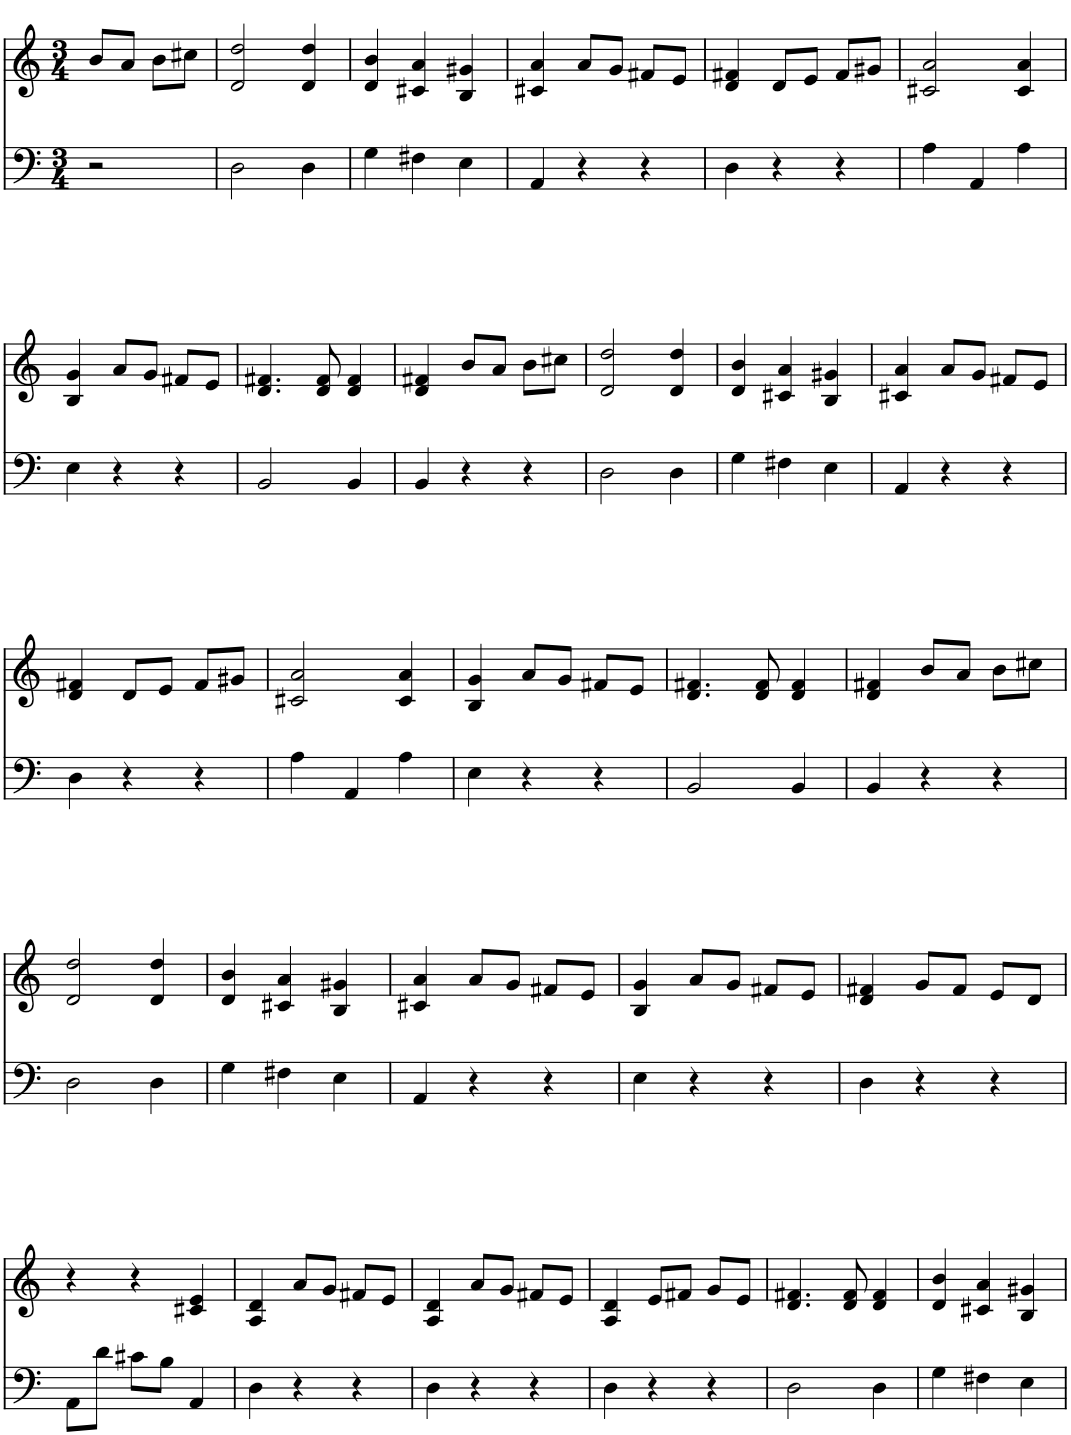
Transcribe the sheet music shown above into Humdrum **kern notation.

**kern	**kern
*part1	*part1
*staff2	*staff1
*I"Laute	*
*clefF4	*clefG2
*k[]	*k[]
*M3/4	*M3/4
=1	=1
2r	8b/L
.	8a/J
.	8b\L
.	8cc#X\J
=2	=2
2D\	2d/ 2dd/
4D\	4d/ 4dd/
=3	=3
4G\	4d/ 4b/
4F#X\	4c#X/ 4a/
4E\	4B/ 4g#X/
=4	=4
4AA/	4c#X/ 4a/
4r	8a/L
.	8g/J
4r	8f#X/L
.	8e/J
=5	=5
4D\	4d/ 4f#X/
4r	8d/L
.	8e/J
4r	8f#/L
.	8g#X/J
=6	=6
4A\	2c#X/ 2a/
4AA/	.
4A\	4c#/ 4a/
!!LO:LB:g=z
=7	=7
4E\	4B/ 4g/
4r	8a/L
.	8g/J
4r	8f#X/L
.	8e/J
=8	=8
2BB/	4.d/ 4.f#X/
.	8d/ 8f#/
4BB/	4d/ 4f#/
=9	=9
4BB/	4d/ 4f#X/
4r	8b/L
.	8a/J
4r	8b\L
.	8cc#X\J
=10	=10
2D\	2d/ 2dd/
4D\	4d/ 4dd/
=11	=11
4G\	4d/ 4b/
4F#X\	4c#X/ 4a/
4E\	4B/ 4g#X/
=12	=12
4AA/	4c#X/ 4a/
4r	8a/L
.	8g/J
4r	8f#X/L
.	8e/J
!!LO:LB:g=z
=13	=13
4D\	4d/ 4f#X/
4r	8d/L
.	8e/J
4r	8f#/L
.	8g#X/J
=14	=14
4A\	2c#X/ 2a/
4AA/	.
4A\	4c#/ 4a/
=15	=15
4E\	4B/ 4g/
4r	8a/L
.	8g/J
4r	8f#X/L
.	8e/J
=16	=16
2BB/	4.d/ 4.f#X/
.	8d/ 8f#/
4BB/	4d/ 4f#/
=17	=17
4BB/	4d/ 4f#X/
4r	8b/L
.	8a/J
4r	8b\L
.	8cc#X\J
!!LO:LB:g=z
=18	=18
2D\	2d/ 2dd/
4D\	4d/ 4dd/
=19	=19
4G\	4d/ 4b/
4F#X\	4c#X/ 4a/
4E\	4B/ 4g#X/
=20	=20
4AA/	4c#X/ 4a/
4r	8a/L
.	8g/J
4r	8f#X/L
.	8e/J
=21	=21
4E\	4B/ 4g/
4r	8a/L
.	8g/J
4r	8f#X/L
.	8e/J
=22	=22
4D\	4d/ 4f#X/
4r	8g/L
.	8f#/J
4r	8e/L
.	8d/J
!!LO:LB:g=z
=23	=23
8AA\L	4r
8d\J	.
8c#X\L	4r
8B\J	.
4AA/	4c#X/ 4e/
=24	=24
4D\	4A/ 4d/
4r	8a/L
.	8g/J
4r	8f#X/L
.	8e/J
=25	=25
4D\	4A/ 4d/
4r	8a/L
.	8g/J
4r	8f#X/L
.	8e/J
=26	=26
4D\	4A/ 4d/
4r	8e/L
.	8f#X/J
4r	8g/L
.	8e/J
=27	=27
2D\	4.d/ 4.f#X/
.	8d/ 8f#/
4D\	4d/ 4f#/
=28	=28
4G\	4d/ 4b/
4F#X\	4c#X/ 4a/
4E\	4B/ 4g#X/
=	=
*-	*-
